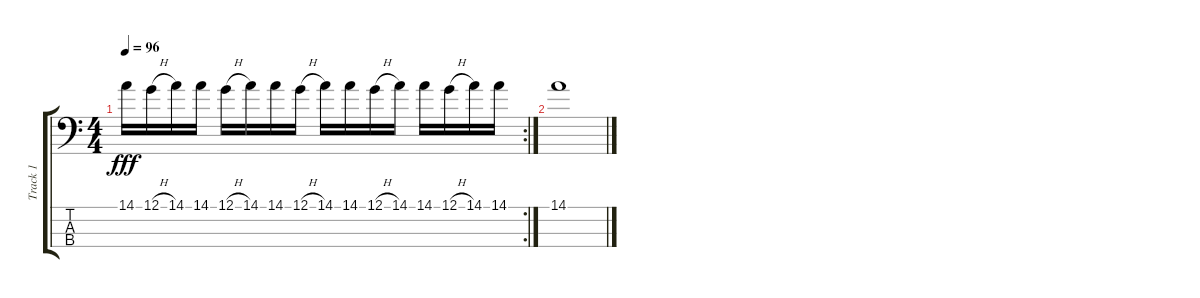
\track ("Track 1" "Track 1") {instrument electricbassfinger}
\staff {score tabs}
\tuning (G2 D2 A1 E1) {hide}
\rc 2
\ts (4 4)
\tempo 96
\clef f4
\ks c
14.1.16{dy fff} 12.1{h}.16 14.1.16 14.1.16 12.1{h}.16 14.1.16 14.1.16 12.1{h}.16 14.1.16 14.1.16 12.1{h}.16 14.1.16 14.1.16 12.1{h}.16 14.1.16 14.1.16 |
14.1.1
